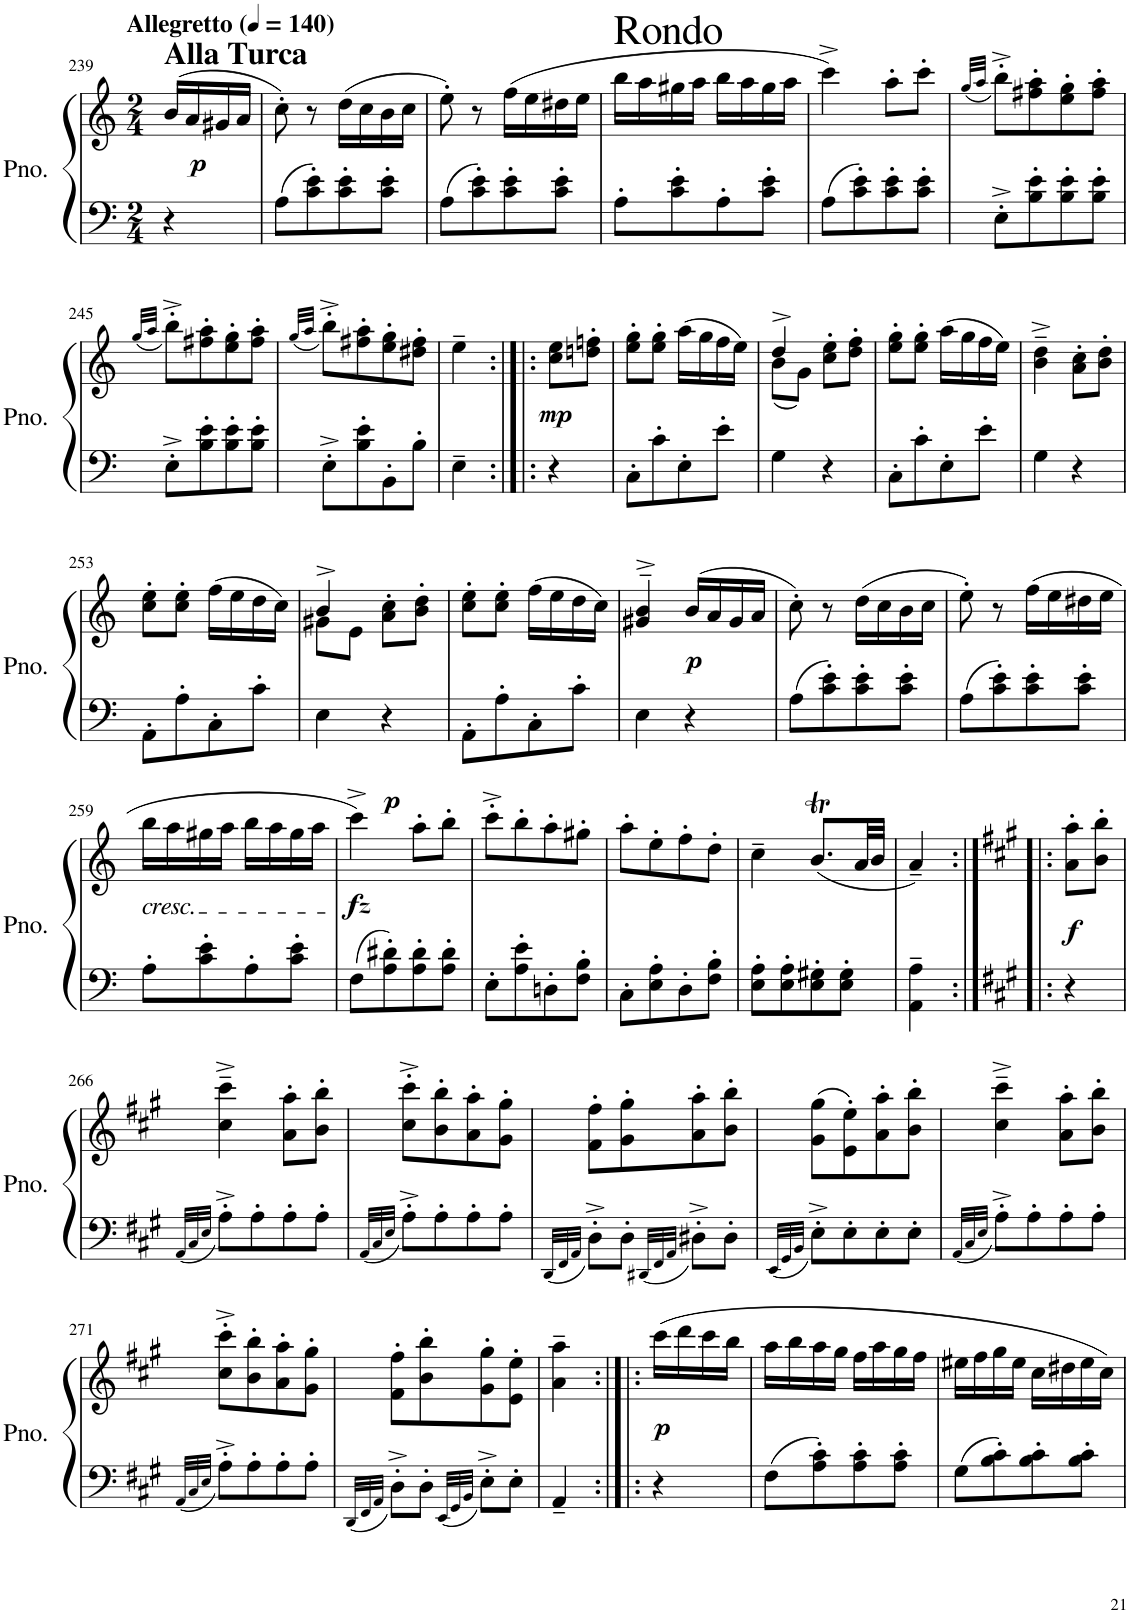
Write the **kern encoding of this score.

**kern	**kern	**dynam
*part1	*part1	*part1
*staff2	*staff1	*staff1/2
*I"Piano	*	*
*I'Pno.	*	*
!!LO:PB:g=z
*clefF4	*clefG2	*
*k[]	*k[]	*
*M2/4	*M2/4	*
*MM140	*MM140	*
=239!|:	=239!|:	=239!|:
!	!LO:TX:a:B:t=Alla Turca	!
!	!LO:TX:a:B:t=Allegretto	!
!	!	!LO:DY:b
4r	(16b/LL	p
.	16a/	.
.	16g#X/	.
.	16a/JJ	.
=240	=240	=240
8A\L	8cc'\)	.
8c\' 8e\'	8r	.
8c\' 8e\'	(16dd\LL	.
.	16cc\	.
8c\' 8e\'J	16b\	.
.	16cc\JJ	.
=241	=241	=241
8A\L	8ee'\)	.
8c\' 8e\'	8r	.
8c\' 8e\'	(16ff\LL	.
.	16ee\	.
8c\' 8e\'J	16dd#X\	.
.	16ee\JJ	.
=242	=242	=242
!	!LO:TX:a:t=Rondo	!
8A'\L	16bb\LL	.
.	16aa\	.
8c\' 8e\'	16gg#X\	.
.	16aa\JJ	.
8A'\	16bb\LL	.
.	16aa\	.
8c\' 8e\'J	16gg#\	.
.	16aa\JJ	.
=243	=243	=243
8A\L	4ccc^\)	.
8c\' 8e\'	.	.
8c\' 8e\'	8aa'\L	.
8c\' 8e\'J	8ccc'\J	.
=244	=244	=244
.	(32qgg/LLL	.
.	32qaa/JJJ	.
8E'^\L	8bb'^\L)	.
8B\' 8e\'	8ff#X\' 8aa\'	.
8B\' 8e\'	8ee\' 8gg\'	.
8B\' 8e\'J	8ff#\' 8aa\'J	.
!!LO:LB:g=z
=245	=245	=245
.	(32qgg/LLL	.
.	32qaa/JJJ	.
8E'^\L	8bb'^\L)	.
8B\' 8e\'	8ff#X\' 8aa\'	.
8B\' 8e\'	8ee\' 8gg\'	.
8B\' 8e\'J	8ff#\' 8aa\'J	.
=246	=246	=246
.	(32qgg/LLL	.
.	32qaa/JJJ	.
8E'^\L	8bb'^\L)	.
8B\' 8e\'	8ff#X\' 8aa\'	.
8BB'\	8ee\' 8gg\'	.
8B'\J	8dd#X\' 8ff#\'J	.
=247	=247	=247
4E~\	4ee~\	.
=248:|!|:	=248:|!|:	=248:|!|:
!	!	!LO:DY:b
4r	8cc\ 8ee\L	mp
.	8ddn\' 8ffn\'J	.
=249	=249	=249
8C'\L	8ee\' 8gg\'L	.
8c'\	8ee\' 8gg\'J	.
8E'\	(16aa\LL	.
.	16gg\	.
8e'\J	16ff\	.
.	16ee\JJ)	.
=250	=250	=250
*	*^	*
4G\	4dd^/	(8b^\L	.
.	.	8g\J)	.
4r	8cc\'> 8ee\'>L	4ryy	.
.	8dd\'> 8ff\'>J	.	.
*	*v	*v	*
=251	=251	=251
8C'\L	8ee\' 8gg\'L	.
8c'\	8ee\' 8gg\'J	.
8E'\	(16aa\LL	.
.	16gg\	.
8e'\J	16ff\	.
.	16ee\JJ)	.
=252	=252	=252
4G\	4b\~^ 4dd\~^	.
4r	8a\' 8cc\'L	.
.	8b\' 8dd\'J	.
!!LO:LB:g=z
=253	=253	=253
8AA'\L	8cc\' 8ee\'L	.
8A'\	8cc\' 8ee\'J	.
8C'\	(16ff\LL	.
.	16ee\	.
8c'\J	16dd\	.
.	16cc\JJ)	.
=254	=254	=254
*	*^	*
4E\	4b^/	8g#X^\L	.
.	.	8e\J	.
4r	8a\'> 8cc\'>L	4ryy	.
.	8b\'> 8dd\'>J	.	.
*	*v	*v	*
=255	=255	=255
8AA'\L	8cc\' 8ee\'L	.
8A'\	8cc\' 8ee\'J	.
8C'\	(16ff\LL	.
.	16ee\	.
8c'\J	16dd\	.
.	16cc\JJ)	.
=256	=256	=256
4E\	4g#X/~>^> 4b/~>^>	.
!	!	!LO:DY:b
4r	(16b/LL	p
.	16a/	.
.	16g#/	.
.	16a/JJ	.
=257	=257	=257
8A\L	8cc'\)	.
8c\' 8e\'	8r	.
8c\' 8e\'	(16dd\LL	.
.	16cc\	.
8c\' 8e\'J	16b\	.
.	16cc\JJ	.
=258	=258	=258
8A\L	8ee'\)	.
8c\' 8e\'	8r	.
8c\' 8e\'	(16ff\LL	.
.	16ee\	.
8c\' 8e\'J	16dd#X\	.
.	16ee\JJ	.
!!LO:LB:g=z
=259	=259	=259
!	!LO:TX:b:i:t=cresc.	!
8A'\L	16bb\LL	.
.	16aa\	.
8c\' 8e\'	16gg#X\	.
.	16aa\JJ	.
8A'\	16bb\LL	.
.	16aa\	.
8c\' 8e\'J	16gg#\	.
.	16aa\JJ	.
=260	=260	=260
!	!	!LO:DY:b
*	*^	*
8F\L	4ccc^\)	8ryy	fz
!	!	!	!LO:DY:a
8A\' 8d#X\'	.	4.ryy	p
8A\' 8d#\'	8aa'\L	.	.
8A\' 8d#\'J	8bb'\J	.	.
*	*v	*v	*
=261	=261	=261
8E'\L	8ccc'^\L	.
8A\' 8e\'	8bb'\	.
8Dn'\	8aa'\	.
8F\' 8B\'J	8gg#X'\J	.
=262	=262	=262
8C'\L	8aa'\L	.
8E\' 8A\'	8ee'\	.
8D'\	8ff'\	.
8F\' 8B\'J	8dd'\J	.
=263	=263	=263
8E\' 8A\'L	4cc~\	.
8E\' 8A\'	.	.
8E\' 8G#X\'	(8.bt/L	.
8E\' 8G#\'J	.	.
.	32a/LL	.
.	32b/JJJ	.
=264	=264	=264
4AA\~ 4A\~	4a~/)	.
=265:|!|:	=265:|!|:	=265:|!|:
*k[f#c#g#]	*k[f#c#g#]	*
!	!	!LO:DY:b
4r	8a\' 8aa\'L	f
.	8b\' 8bb\'J	.
!!LO:LB:g=z
=266	=266	=266
32qAA/LLL	.	.
32qC#/	.	.
32qE/JJJ	.	.
8A'^\L	4cc#\~^ 4ccc#\~^	.
8A'\	.	.
8A'\	8a\' 8aa\'L	.
8A'\J	8b\' 8bb\'J	.
=267	=267	=267
32qAA/LLL	.	.
32qC#/	.	.
32qE/JJJ	.	.
8A'^\L	8cc#\'^ 8ccc#\'^L	.
8A'\	8b\' 8bb\'	.
8A'\	8a\' 8aa\'	.
8A'\J	8g#\' 8gg#\'J	.
=268	=268	=268
32qDD/LLL	.	.
32qFF#/	.	.
32qAA/JJJ	.	.
8D'^\L	8f#\' 8ff#\'L	.
8D'\J	8g#\' 8gg#\'	.
32qDD#X/LLL	.	.
32qFF#/	.	.
32qAA/JJJ	.	.
8D#X'^\L	8a\' 8aa\'	.
8D#'\J	8b\' 8bb\'J	.
=269	=269	=269
32qEE/LLL	.	.
32qGG#/	.	.
32qBB/JJJ	.	.
8E'^\L	(8g#\ 8gg#\L	.
8E'\	8e\' 8ee\')	.
8E'\	8a\' 8aa\'	.
8E'\J	8b\' 8bb\'J	.
=270	=270	=270
32qAA/LLL	.	.
32qC#/	.	.
32qE/JJJ	.	.
8A'^\L	4cc#\~^ 4ccc#\~^	.
8A'\	.	.
8A'\	8a\' 8aa\'L	.
8A'\J	8b\' 8bb\'J	.
!!LO:LB:g=z
=271	=271	=271
32qAA/LLL	.	.
32qC#/	.	.
32qE/JJJ	.	.
8A'^\L	8cc#\'^ 8ccc#\'^L	.
8A'\	8b\' 8bb\'	.
8A'\	8a\' 8aa\'	.
8A'\J	8g#\' 8gg#\'J	.
=272	=272	=272
32qDD/LLL	.	.
32qFF#/	.	.
32qAA/JJJ	.	.
8D'^\L	8f#\' 8ff#\'L	.
8D'\J	8b\' 8bb\'	.
32qEE/LLL	.	.
32qGG#/	.	.
32qBB/JJJ	.	.
8E'^\L	8g#\' 8gg#\'	.
8E'\J	8e\' 8ee\'J	.
=273	=273	=273
4AA~/	4a\~ 4aa\~	.
=274:|!|:	=274:|!|:	=274:|!|:
!	!	!LO:DY:b
4r	(16ccc#\LL	p
.	16ddd\	.
.	16ccc#\	.
.	16bb\JJ	.
=275	=275	=275
8F#\L	16aa\LL	.
.	16bb\	.
8A\' 8c#\'	16aa\	.
.	16gg#\JJ	.
8A\' 8c#\'	16ff#\LL	.
.	16aa\	.
8A\' 8c#\'J	16gg#\	.
.	16ff#\JJ	.
=276	=276	=276
8G#\L	16ee#X\LL	.
.	16ff#\	.
8B\' 8c#\'	16gg#\	.
.	16ee#\JJ	.
8B\' 8c#\'	16cc#\LL	.
.	16dd#X\	.
8B\' 8c#\'J	16ee#\	.
.	16cc#\JJ)	.
=	=	=
*-	*-	*-
